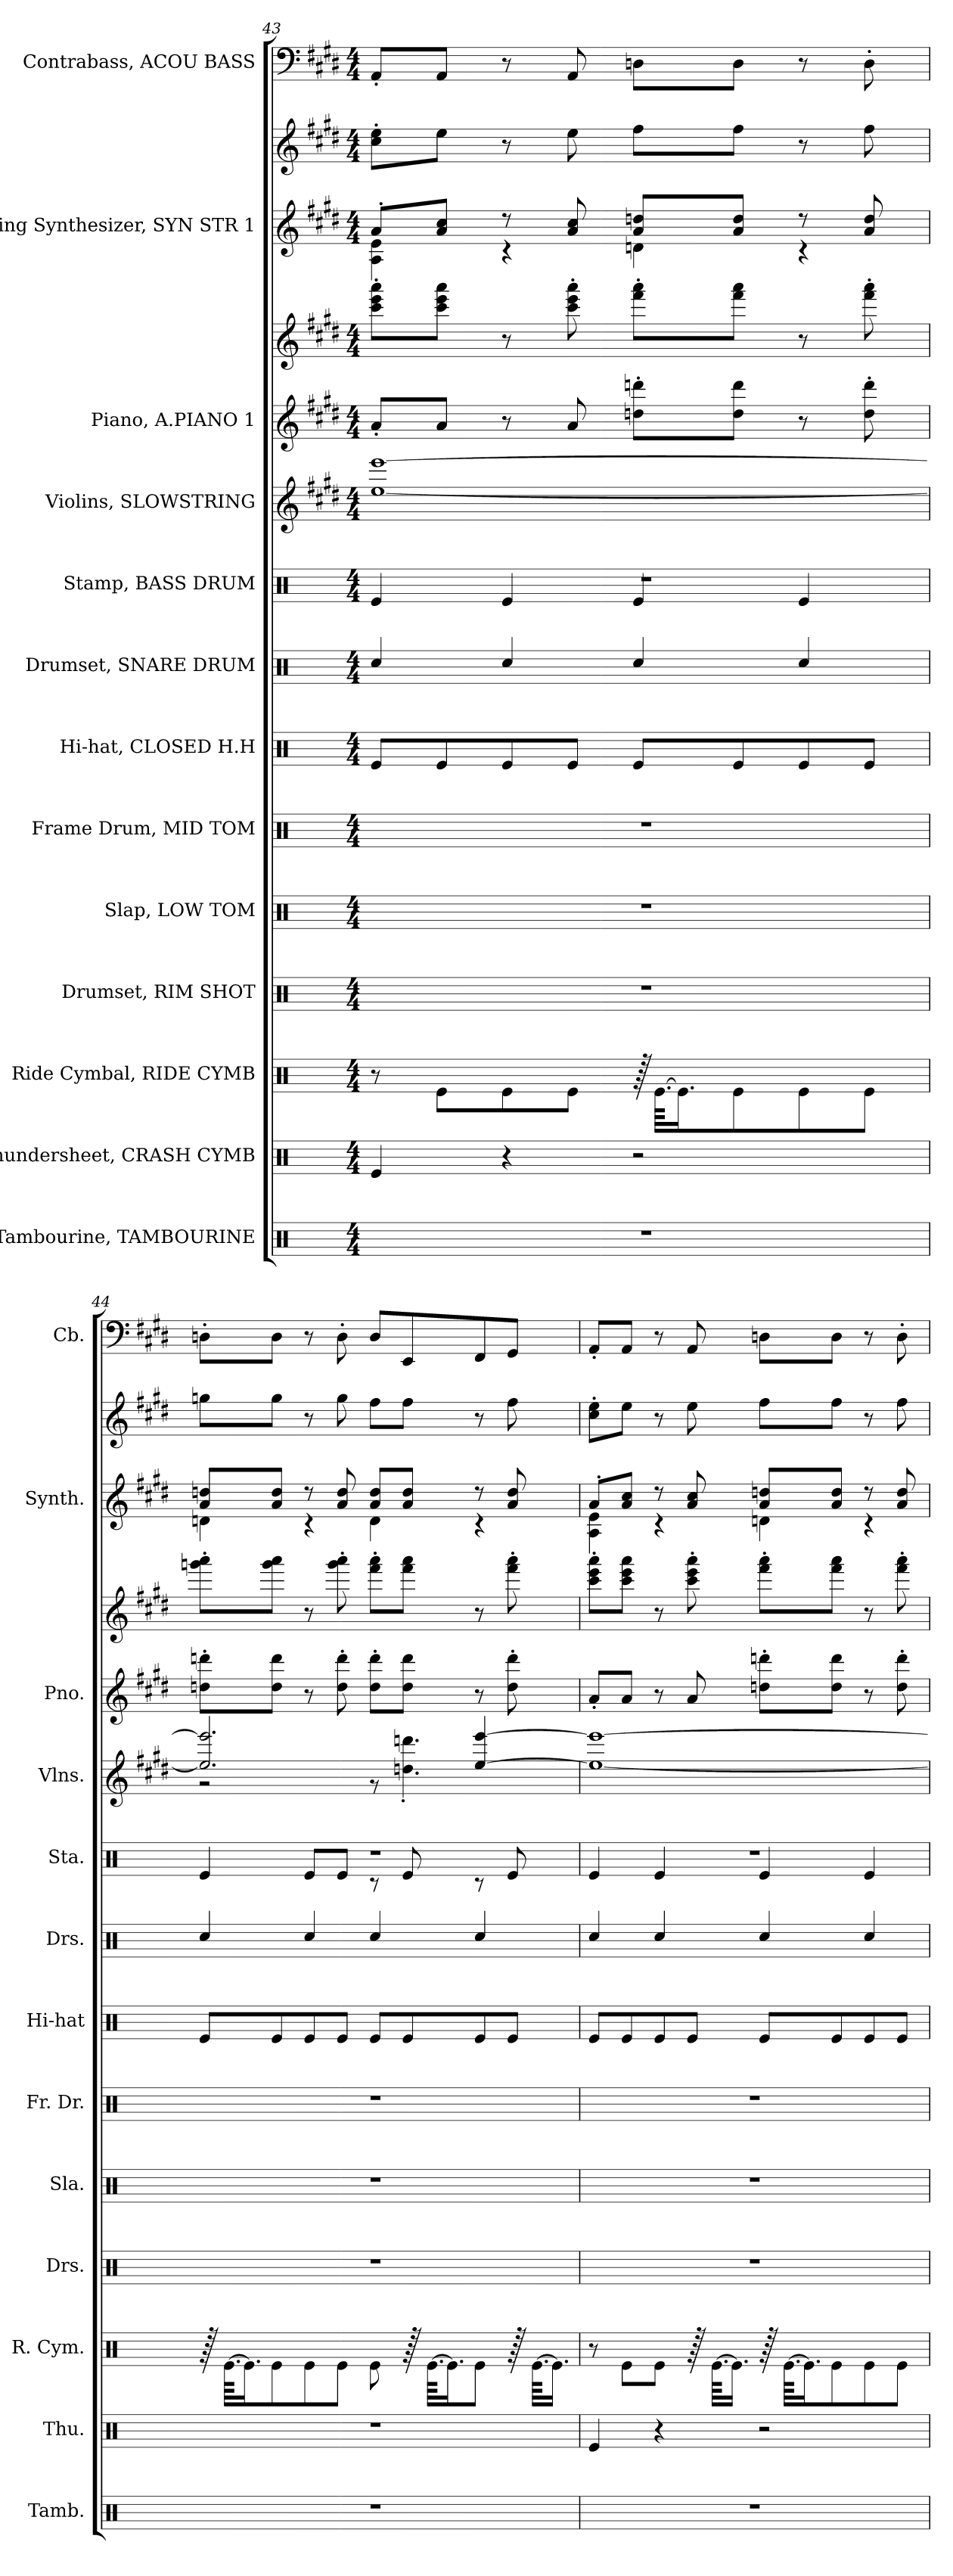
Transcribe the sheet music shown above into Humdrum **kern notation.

**kern	**kern	**kern	**kern	**kern	**kern	**kern	**kern	**kern	**kern	**kern	**kern	**kern	**kern	**kern
*part13	*part12	*part11	*part10	*part9	*part8	*part7	*part6	*part5	*part4	*part3	*part3	*part2	*part2	*part1
*staff15	*staff14	*staff13	*staff12	*staff11	*staff10	*staff9	*staff8	*staff7	*staff6	*staff5	*staff4	*staff3	*staff2	*staff1
*I"Tambourine, TAMBOURINE	*I"Thundersheet, CRASH CYMB	*I"Ride Cymbal, RIDE CYMB	*I"Drumset, RIM SHOT	*I"Slap, LOW TOM	*I"Frame Drum, MID TOM	*I"Hi-hat, CLOSED H.H	*I"Drumset, SNARE DRUM	*I"Stamp, BASS DRUM	*I"Violins, SLOWSTRING	*I"Piano, A.PIANO 1	*	*I"String Synthesizer, SYN STR 1	*	*I"Contrabass, ACOU BASS
*I'Tamb.	*I'Thu.	*I'R. Cym.	*I'Drs.	*I'Sla.	*I'Fr. Dr.	*I'Hi-hat	*I'Drs.	*I'Sta.	*I'Vlns.	*I'Pno.	*	*I'Synth.	*	*I'Cb.
*clefX	*clefX	*clefX	*clefX	*clefX	*clefX	*clefX	*clefX	*clefX	*clefG2	*clefG2	*clefG2	*clefG2	*clefG2	*clefF4
*	*	*	*	*	*	*	*	*	*	*	*	*	*	*ITrd7c12
*k[]	*k[]	*k[]	*k[]	*k[]	*k[]	*k[]	*k[]	*k[]	*k[f#c#g#d#]	*k[f#c#g#d#]	*k[f#c#g#d#]	*k[f#c#g#d#]	*k[f#c#g#d#]	*k[f#c#g#d#]
*M4/4	*M4/4	*M4/4	*M4/4	*M4/4	*M4/4	*M4/4	*M4/4	*M4/4	*M4/4	*M4/4	*M4/4	*M4/4	*M4/4	*M4/4
=43	=43	=43	=43	=43	=43	=43	=43	=43	=43	=43	=43	=43	=43	=43
*	*	*	*	*	*	*	*	*^	*	*	*	*^	*	*
1r	4Re/	8r	1r	1r	1r	8Re/L	4Rcc/	1r	4Re/	[1ee [1eee	8a'/L	8ccc#\' 8eee\' 8aaa\'L	8a'/L	4A\ 4e\	8cc#\' 8ee\'L	8AAA'/L
.	.	8Re\L	.	.	.	8Re/	.	.	.	.	8a/J	8ccc#\ 8eee\ 8aaa\J	8a/ 8cc#/J	.	8ee\J	8AAA/J
.	4r	8Re\	.	.	.	8Re/	4Rcc/	.	4Re/	.	8r	8r	8r	4r	8r	8r
.	.	8Re\J	.	.	.	8Re/J	.	.	.	.	8a/	8ccc#\' 8eee\' 8aaa\'	8a/ 8cc#/	.	8ee\	8AAA/
.	2r	128r	.	.	.	8Re/L	4Rcc/	.	4Re/	.	8ddn\' 8dddn\'L	8fff#\' 8aaa\'L	8a/ 8ddn/L	4dn\	8ff#\L	8DDn\L
.	.	[64.Re\KKLL	.	.	.	.	.	.	.	.	.	.	.	.	.	.
.	.	16.Re\J]	.	.	.	.	.	.	.	.	.	.	.	.	.	.
.	.	8Re\	.	.	.	8Re/	.	.	.	.	8dd\ 8ddd\J	8fff#\ 8aaa\J	8a/ 8dd/J	.	8ff#\J	8DD\J
.	.	8Re\	.	.	.	8Re/	4Rcc/	.	4Re/	.	8r	8r	8r	4r	8r	8r
.	.	8Re\J	.	.	.	8Re/J	.	.	.	.	8dd\' 8ddd\'	8fff#\' 8aaa\'	8a/ 8dd/	.	8ff#\	8DD'\
!!LO:PB:g=z
=44	=44	=44	=44	=44	=44	=44	=44	=44	=44	=44	=44	=44	=44	=44	=44	=44
*	*	*	*	*	*	*	*	*	*	*^	*	*	*	*	*	*
1r	1r	128r	1r	1r	1r	8Re/L	4Rcc/	1r	4Re/	2.ee/] 2.eee/]	2r	8ddn\' 8dddn\'L	8gggn\' 8aaa\'L	8a/ 8ddn/L	4dn\	8ggn\L	8DDn'\L
.	.	[64.Re\KKLL	.	.	.	.	.	.	.	.	.	.	.	.	.	.	.
.	.	16.Re\J]	.	.	.	.	.	.	.	.	.	.	.	.	.	.	.
.	.	8Re\	.	.	.	8Re/	.	.	.	.	.	8dd\ 8ddd\J	8ggg\ 8aaa\J	8a/ 8dd/J	.	8gg\J	8DD\J
.	.	8Re\	.	.	.	8Re/	4Rcc/	.	8Re/L	.	.	8r	8r	8r	4r	8r	8r
.	.	8Re\J	.	.	.	8Re/J	.	.	8Re/J	.	.	8dd\' 8ddd\'	8ggg\' 8aaa\'	8a/ 8dd/	.	8gg\	8DD'\
.	.	8Re\	.	.	.	8Re/L	4Rcc/	.	8r	.	8r	8dd\' 8ddd\'L	8fff#\' 8aaa\'L	8a/ 8dd/L	4d\	8ff#\L	8DD/L
.	.	128r	.	.	.	8Re/	.	.	8Re/	.	4.ddn\' 4.dddn\'	8dd\ 8ddd\J	8fff#\ 8aaa\J	8a/ 8dd/J	.	8ff#\J	8EEE/
.	.	[64.Re\KKLL	.	.	.	.	.	.	.	.	.	.	.	.	.	.	.
.	.	16.Re\J]	.	.	.	.	.	.	.	.	.	.	.	.	.	.	.
.	.	8Re\J	.	.	.	8Re/	4Rcc/	.	8r	[4ee/ [4eee/	.	8r	8r	8r	4r	8r	8FFF#/
.	.	128r	.	.	.	8Re/J	.	.	8Re/	.	.	8dd\' 8ddd\'	8fff#\' 8aaa\'	8a/ 8dd/	.	8ff#\	8GGG#/J
.	.	[64.Re\KKLL	.	.	.	.	.	.	.	.	.	.	.	.	.	.	.
.	.	16.Re\JJ]	.	.	.	.	.	.	.	.	.	.	.	.	.	.	.
*	*	*	*	*	*	*	*	*	*	*v	*v	*	*	*	*	*	*
=45	=45	=45	=45	=45	=45	=45	=45	=45	=45	=45	=45	=45	=45	=45	=45	=45
1r	4Re/	8r	1r	1r	1r	8Re/L	4Rcc/	1r	4Re/	1ee_ 1eee_	8a'/L	8ccc#\' 8eee\' 8aaa\'L	8a'/L	4A\ 4e\	8cc#\' 8ee\'L	8AAA'/L
.	.	8Re\L	.	.	.	8Re/	.	.	.	.	8a/J	8ccc#\ 8eee\ 8aaa\J	8a/ 8cc#/J	.	8ee\J	8AAA/J
.	4r	8Re\J	.	.	.	8Re/	4Rcc/	.	4Re/	.	8r	8r	8r	4r	8r	8r
.	.	128r	.	.	.	8Re/J	.	.	.	.	8a/	8ccc#\' 8eee\' 8aaa\'	8a/ 8cc#/	.	8ee\	8AAA/
.	.	[64.Re\KKLL	.	.	.	.	.	.	.	.	.	.	.	.	.	.
.	.	16.Re\JJ]	.	.	.	.	.	.	.	.	.	.	.	.	.	.
.	2r	128r	.	.	.	8Re/L	4Rcc/	.	4Re/	.	8ddn\' 8dddn\'L	8fff#\' 8aaa\'L	8a/ 8ddn/L	4dn\	8ff#\L	8DDn\L
.	.	[64.Re\KKLL	.	.	.	.	.	.	.	.	.	.	.	.	.	.
.	.	16.Re\J]	.	.	.	.	.	.	.	.	.	.	.	.	.	.
.	.	8Re\	.	.	.	8Re/	.	.	.	.	8dd\ 8ddd\J	8fff#\ 8aaa\J	8a/ 8dd/J	.	8ff#\J	8DD\J
.	.	8Re\	.	.	.	8Re/	4Rcc/	.	4Re/	.	8r	8r	8r	4r	8r	8r
.	.	8Re\J	.	.	.	8Re/J	.	.	.	.	8dd\' 8ddd\'	8fff#\' 8aaa\'	8a/ 8dd/	.	8ff#\	8DD'\
*	*	*	*	*	*	*	*	*v	*v	*	*	*	*v	*v	*	*
=	=	=	=	=	=	=	=	=	=	=	=	=	=	=
*-	*-	*-	*-	*-	*-	*-	*-	*-	*-	*-	*-	*-	*-	*-
